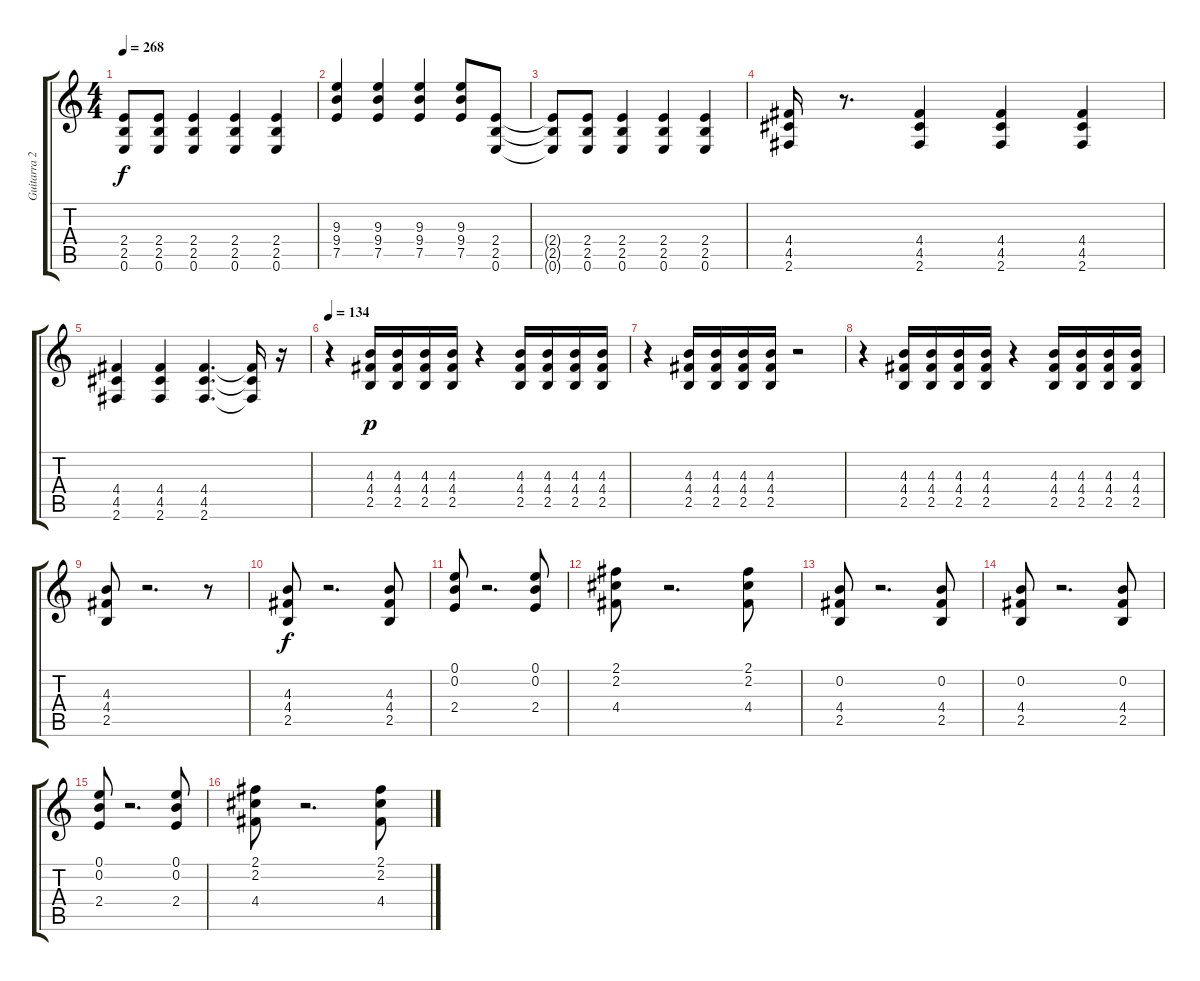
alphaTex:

\track ("Guitarra 2" "Guitarra 2") {instrument overdrivenguitar}
\staff {score tabs}
\tuning (E4 B3 G3 D3 A2 E2) {hide}
\ts (4 4)
\tempo 268
\clef g2
\ks c
(2.4{t} 2.5{t} 0.6{t}).8{dy f} (2.4 2.5 0.6).8 (2.4 2.5 0.6).4 (2.4 2.5 0.6).4 (2.4 2.5 0.6).4 |
(9.3 9.4 7.5).4 (9.3 9.4 7.5).4 (9.3 9.4 7.5).4 (9.3 9.4 7.5).8 (2.4 2.5 0.6).8 |
(2.4{t} 2.5{t} 0.6{t}).8 (2.4 2.5 0.6).8 (2.4 2.5 0.6).4 (2.4 2.5 0.6).4 (2.4 2.5 0.6).4 |
(4.4 4.5 2.6).16 r.8{d} (4.4 4.5 2.6).4 (4.4 4.5 2.6).4 (4.4 4.5 2.6).4 |
(4.4 4.5 2.6).4 (4.4 4.5 2.6).4 (4.4 4.5 2.6).4{d} (4.4{t} 4.5{t} 2.6{t}).16 r.16 |
\tempo 134
r.4 (4.3 4.4 2.5).16{dy p} (4.3 4.4 2.5).16 (4.3 4.4 2.5).16 (4.3 4.4 2.5).16 r.4 (4.3 4.4 2.5).16 (4.3 4.4 2.5).16 (4.3 4.4 2.5).16 (4.3 4.4 2.5).16 |
r.4 (4.3 4.4 2.5).16 (4.3 4.4 2.5).16 (4.3 4.4 2.5).16 (4.3 4.4 2.5).16 r.2 |
r.4 (4.3 4.4 2.5).16 (4.3 4.4 2.5).16 (4.3 4.4 2.5).16 (4.3 4.4 2.5).16 r.4 (4.3 4.4 2.5).16 (4.3 4.4 2.5).16 (4.3 4.4 2.5).16 (4.3 4.4 2.5).16 |
(4.3 4.4 2.5).8 r.2{d} r.8 |
(4.3 4.4 2.5).8{dy f} r.2{d} (4.3 4.4 2.5).8 |
(0.1 0.2 2.4).8 r.2{d} (0.1 0.2 2.4).8 |
(2.1 2.2 4.4).8 r.2{d} (2.1 2.2 4.4).8 |
(0.2 4.4 2.5).8 r.2{d} (0.2 4.4 2.5).8 |
(0.2 4.4 2.5).8 r.2{d} (0.2 4.4 2.5).8 |
(0.1 0.2 2.4).8 r.2{d} (0.1 0.2 2.4).8 |
(2.1 2.2 4.4).8 r.2{d} (2.1 2.2 4.4).8
